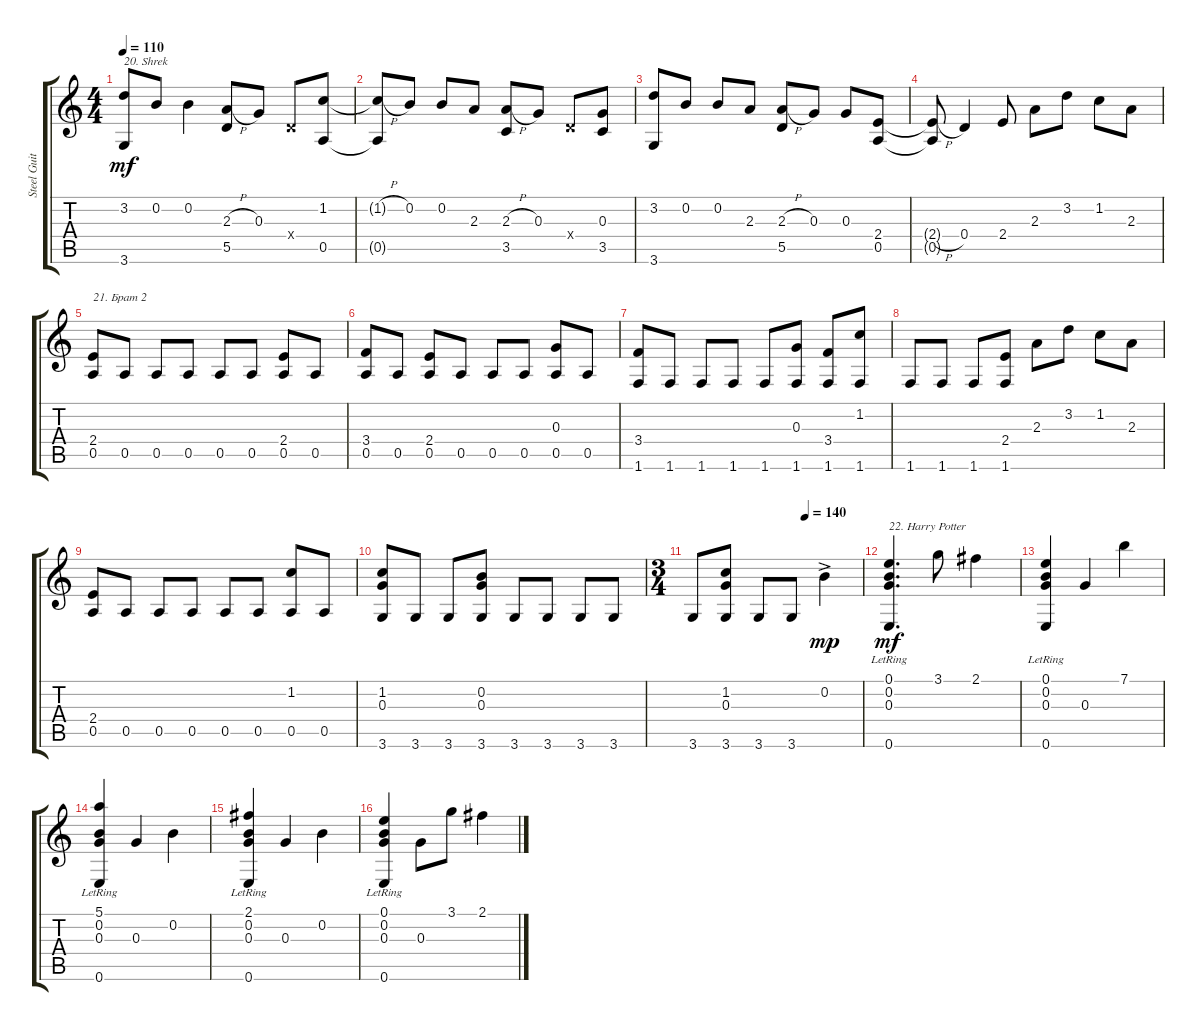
\track ("Steel Guitar" "Steel Guit") {instrument acousticguitarsteel}
\staff {score tabs}
\tuning (E4 B3 G3 D3 A2 E2) {hide}
\ts (4 4)
\tempo 110
\clef g2
\ks c
(3.2 3.6).8{txt "20. Shrek" dy mf} 0.2.8 0.2.4 (2.3{h} 5.5).8 0.3.8 0.4{x}.8 (1.2 0.5).8 |
(1.2{h t} 0.5{t}).8 0.2.8 0.2.8 2.3.8 (2.3{h} 3.5).8 0.3.8 0.4{x}.8 (0.3 3.5).8 |
(3.2 3.6).8 0.2.8 0.2.8 2.3.8 (2.3{h} 5.5).8 0.3.8 0.3.8 (2.4 0.5).8 |
(2.4{h t} 0.5{t}).8 0.4.4 2.4.8 2.3.8 3.2.8 1.2.8 2.3.8 |
(2.4 0.5).8{txt "21. Брат 2"} 0.5.8 0.5.8 0.5.8 0.5.8 0.5.8 (2.4 0.5).8 0.5.8 |
(3.4 0.5).8 0.5.8 (2.4 0.5).8 0.5.8 0.5.8 0.5.8 (0.3 0.5).8 0.5.8 |
(3.4 1.6).8 1.6.8 1.6.8 1.6.8 1.6.8 (0.3 1.6).8 (3.4 1.6).8 (1.2 1.6).8 |
1.6.8 1.6.8 1.6.8 (2.4 1.6).8 2.3.8 3.2.8 1.2.8 2.3.8 |
(2.4 0.5).8 0.5.8 0.5.8 0.5.8 0.5.8 0.5.8 (1.2 0.5).8 0.5.8 |
(1.2 0.3 3.6).8 3.6.8 3.6.8 (0.2 0.3 3.6).8 3.6.8 3.6.8 3.6.8 3.6.8 |
\ts (3 4)
\tempo (140 0.6666666666666666)
3.6.8 (1.2 0.3 3.6).8 3.6.8 3.6.8 0.2{ac}.4{dy mp} |
(0.1 0.2 0.3 0.6{lr}).4{d txt "22. Harry Potter" dy mf} 3.1.8 2.1.4 |
(0.1 0.2 0.3 0.6{lr}).4 0.3.4 7.1.4 |
(5.1 0.2 0.3 0.6{lr}).4 0.3.4 0.2.4 |
(2.1 0.2 0.3 0.6{lr}).4 0.3.4 0.2.4 |
(0.1 0.2 0.3 0.6{lr}).4 0.3.8 3.1.8 2.1.4
